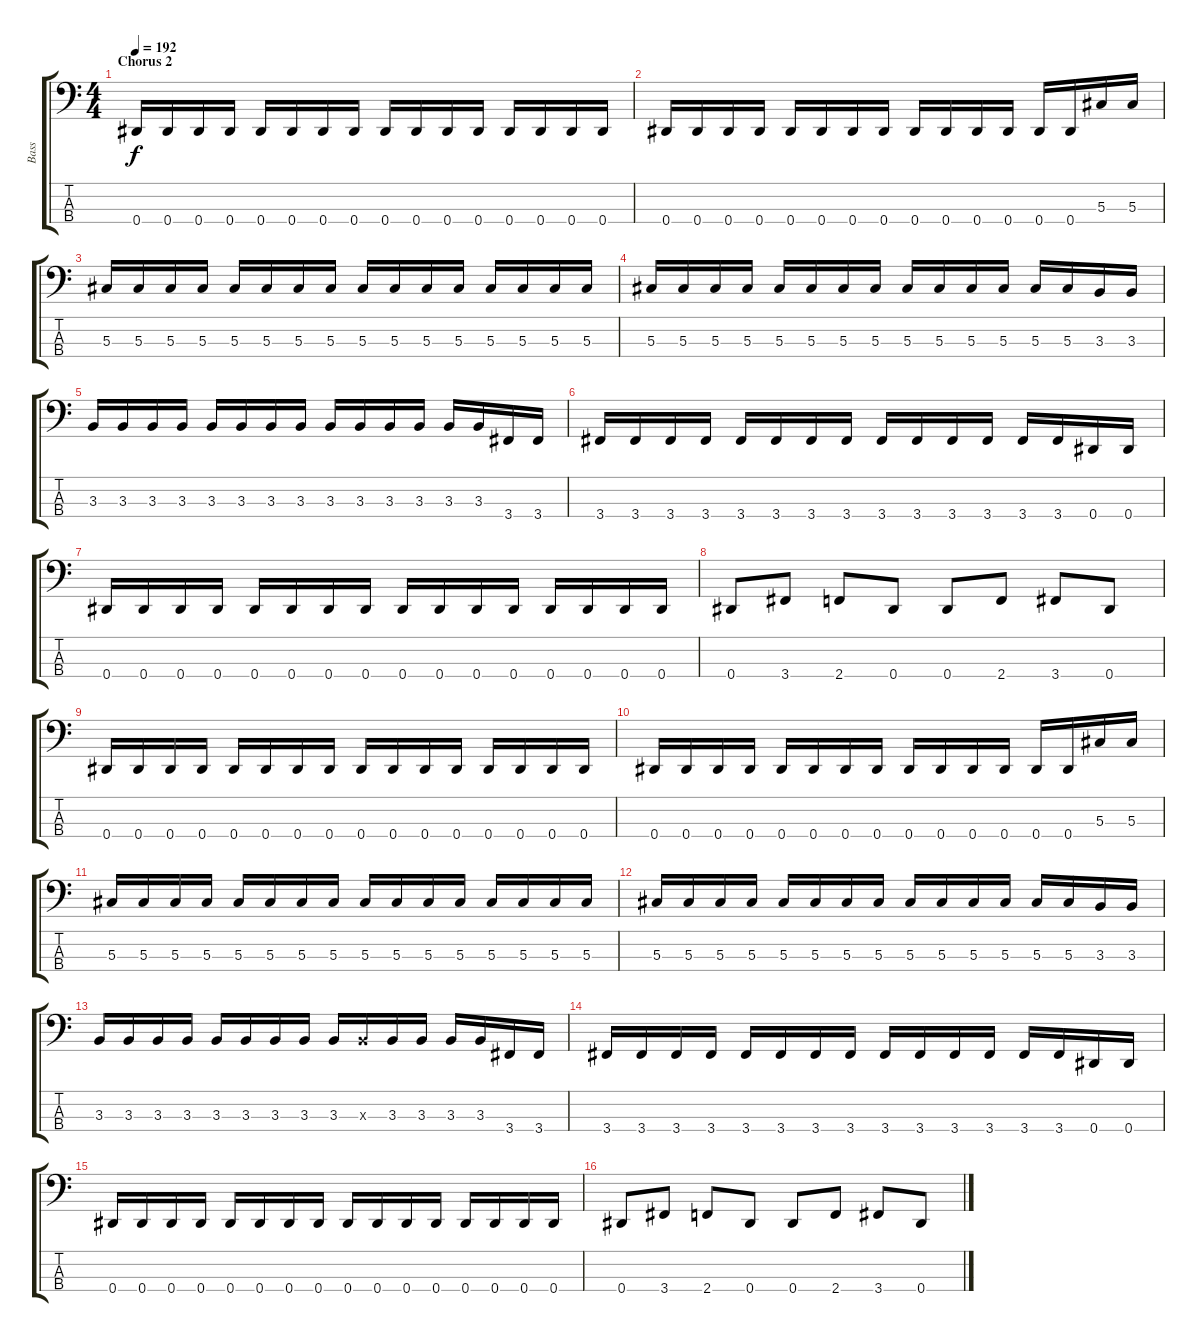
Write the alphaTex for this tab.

\track ("Bass" "Bass") {instrument electricbasspick}
\staff {score tabs}
\tuning (Gb2 Db2 Ab1 Eb1) {hide}
\ts (4 4)
\section ("" "Chorus 2")
\tempo 192
\clef f4
\ks c
0.4.16{dy f} 0.4.16 0.4.16 0.4.16 0.4.16 0.4.16 0.4.16 0.4.16 0.4.16 0.4.16 0.4.16 0.4.16 0.4.16 0.4.16 0.4.16 0.4.16 |
0.4.16 0.4.16 0.4.16 0.4.16 0.4.16 0.4.16 0.4.16 0.4.16 0.4.16 0.4.16 0.4.16 0.4.16 0.4.16 0.4.16 5.3.16 5.3.16 |
5.3.16 5.3.16 5.3.16 5.3.16 5.3.16 5.3.16 5.3.16 5.3.16 5.3.16 5.3.16 5.3.16 5.3.16 5.3.16 5.3.16 5.3.16 5.3.16 |
5.3.16 5.3.16 5.3.16 5.3.16 5.3.16 5.3.16 5.3.16 5.3.16 5.3.16 5.3.16 5.3.16 5.3.16 5.3.16 5.3.16 3.3.16 3.3.16 |
3.3.16 3.3.16 3.3.16 3.3.16 3.3.16 3.3.16 3.3.16 3.3.16 3.3.16 3.3.16 3.3.16 3.3.16 3.3.16 3.3.16 3.4.16 3.4.16 |
3.4.16 3.4.16 3.4.16 3.4.16 3.4.16 3.4.16 3.4.16 3.4.16 3.4.16 3.4.16 3.4.16 3.4.16 3.4.16 3.4.16 0.4.16 0.4.16 |
0.4.16 0.4.16 0.4.16 0.4.16 0.4.16 0.4.16 0.4.16 0.4.16 0.4.16 0.4.16 0.4.16 0.4.16 0.4.16 0.4.16 0.4.16 0.4.16 |
0.4.8 3.4.8 2.4.8 0.4.8 0.4.8 2.4.8 3.4.8 0.4.8 |
0.4.16 0.4.16 0.4.16 0.4.16 0.4.16 0.4.16 0.4.16 0.4.16 0.4.16 0.4.16 0.4.16 0.4.16 0.4.16 0.4.16 0.4.16 0.4.16 |
0.4.16 0.4.16 0.4.16 0.4.16 0.4.16 0.4.16 0.4.16 0.4.16 0.4.16 0.4.16 0.4.16 0.4.16 0.4.16 0.4.16 5.3.16 5.3.16 |
5.3.16 5.3.16 5.3.16 5.3.16 5.3.16 5.3.16 5.3.16 5.3.16 5.3.16 5.3.16 5.3.16 5.3.16 5.3.16 5.3.16 5.3.16 5.3.16 |
5.3.16 5.3.16 5.3.16 5.3.16 5.3.16 5.3.16 5.3.16 5.3.16 5.3.16 5.3.16 5.3.16 5.3.16 5.3.16 5.3.16 3.3.16 3.3.16 |
3.3.16 3.3.16 3.3.16 3.3.16 3.3.16 3.3.16 3.3.16 3.3.16 3.3.16 3.3{x}.16 3.3.16 3.3.16 3.3.16 3.3.16 3.4.16 3.4.16 |
3.4.16 3.4.16 3.4.16 3.4.16 3.4.16 3.4.16 3.4.16 3.4.16 3.4.16 3.4.16 3.4.16 3.4.16 3.4.16 3.4.16 0.4.16 0.4.16 |
0.4.16 0.4.16 0.4.16 0.4.16 0.4.16 0.4.16 0.4.16 0.4.16 0.4.16 0.4.16 0.4.16 0.4.16 0.4.16 0.4.16 0.4.16 0.4.16 |
0.4.8 3.4.8 2.4.8 0.4.8 0.4.8 2.4.8 3.4.8 0.4.8
